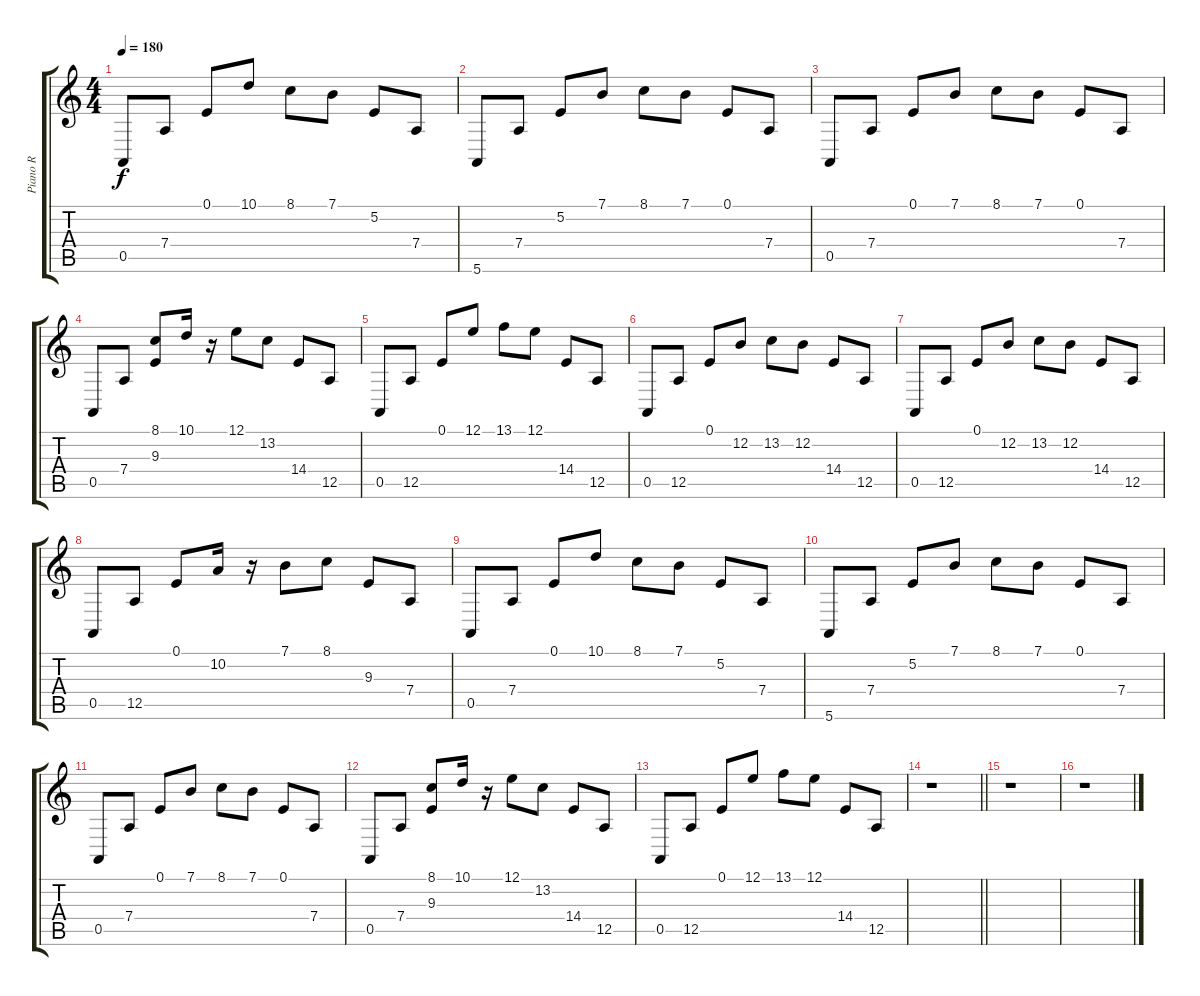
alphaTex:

\track ("Piano R" "Piano R") {instrument brightacousticpiano}
\staff {score tabs}
\tuning (E4 B3 G3 D3 A2 E2) {hide}
\ts (4 4)
\tempo 180
\clef g2
\ks c
0.5.8{dy f} 7.4.8 0.1.8 10.1.8 8.1.8 7.1.8 5.2.8 7.4.8 |
5.6.8 7.4.8 5.2.8 7.1.8 8.1.8 7.1.8 0.1.8 7.4.8 |
0.5.8 7.4.8 0.1.8 7.1.8 8.1.8 7.1.8 0.1.8 7.4.8 |
0.5.8 7.4.8 (8.1 9.3).8 10.1.16 r.16 12.1.8 13.2.8 14.4.8 12.5.8 |
0.5.8 12.5.8 0.1.8 12.1.8 13.1.8 12.1.8 14.4.8 12.5.8 |
0.5.8 12.5.8 0.1.8 12.2.8 13.2.8 12.2.8 14.4.8 12.5.8 |
0.5.8 12.5.8 0.1.8 12.2.8 13.2.8 12.2.8 14.4.8 12.5.8 |
0.5.8 12.5.8 0.1.8 10.2.16 r.16 7.1.8 8.1.8 9.3.8 7.4.8 |
0.5.8 7.4.8 0.1.8 10.1.8 8.1.8 7.1.8 5.2.8 7.4.8 |
5.6.8 7.4.8 5.2.8 7.1.8 8.1.8 7.1.8 0.1.8 7.4.8 |
0.5.8 7.4.8 0.1.8 7.1.8 8.1.8 7.1.8 0.1.8 7.4.8 |
0.5.8 7.4.8 (8.1 9.3).8 10.1.16 r.16 12.1.8 13.2.8 14.4.8 12.5.8 |
0.5.8 12.5.8 0.1.8 12.1.8 13.1.8 12.1.8 14.4.8 12.5.8 |
\barLineRight lightlight
r.1 |
r.1 |
r.1
